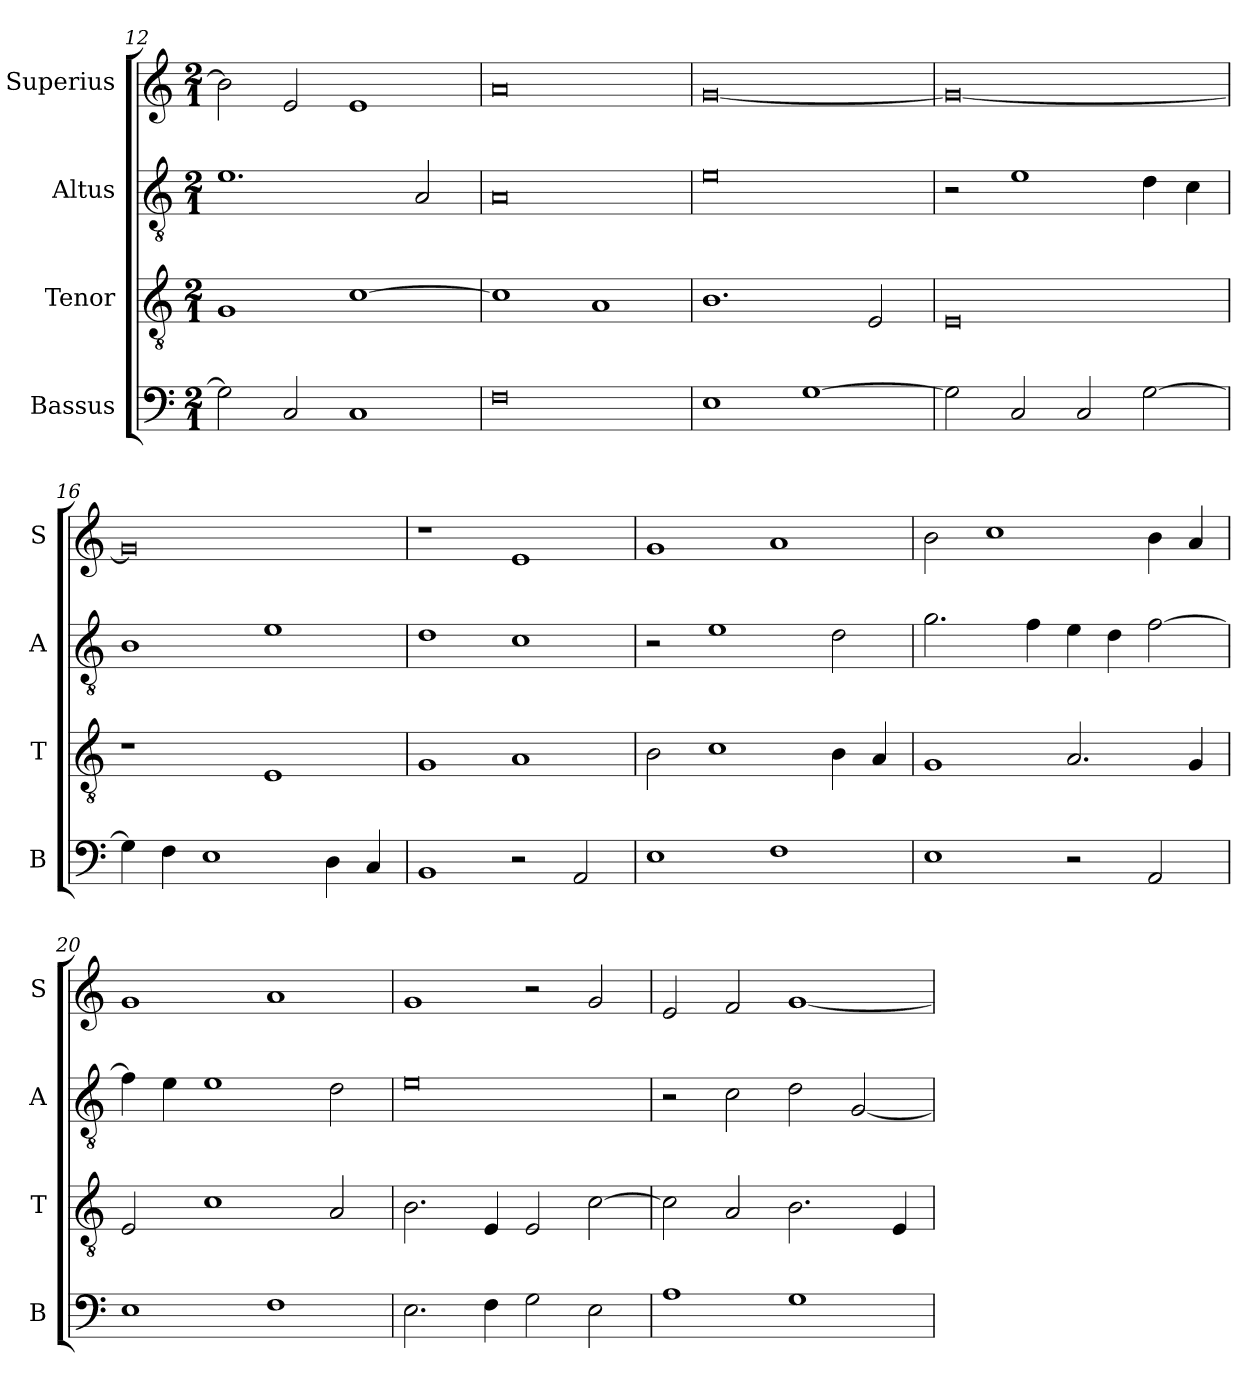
**kern	**kern	**kern	**kern
*part4	*part3	*part2	*part1
*staff4	*staff3	*staff2	*staff1
*I"Bassus	*I"Tenor	*I"Altus	*I"Superius
*I'B	*I'T	*I'A	*I'S
*clefF4	*clefGv2	*clefGv2	*clefG2
*k[]	*k[]	*k[]	*k[]
*M2/1	*M2/1	*M2/1	*M2/1
=12	=12	=12	=12
2G\]	1G	1.e	2b\]
2C/	.	.	2e/
1C	[1c	.	1e
.	.	2A/	.
=13	=13	=13	=13
0F	1c]	0A	0a
.	1A	.	.
=14	=14	=14	=14
1E	1.B	0e	[0g
[1G	.	.	.
.	2E/	.	.
=15	=15	=15	=15
2G\]	0E	2r	0g_
2C/	.	1e	.
2C/	.	.	.
[2G\	.	4d\	.
.	.	4c\	.
=16	=16	=16	=16
4G\]	1r	1B	0g]
4F\	.	.	.
1E	.	.	.
.	1E	1e	.
4D\	.	.	.
4C/	.	.	.
=17	=17	=17	=17
1BB	1G	1d	1r
2r	1A	1c	1e
2AA/	.	.	.
=18	=18	=18	=18
1E	2B\	2r	1g
.	1c	1e	.
1F	.	.	1a
.	4B\	2d\	.
.	4A/	.	.
=19	=19	=19	=19
1E	1G	2.g\	2b\
.	.	.	1cc
.	.	4f\	.
2r	2.A/	4e\	.
.	.	4d\	.
2AA/	.	[2f\	4b\
.	4G/	.	4a/
=20	=20	=20	=20
1E	2E/	4f\]	1g
.	.	4e\	.
.	1c	1e	.
1F	.	.	1a
.	2A/	2d\	.
=21	=21	=21	=21
2.E\	2.B\	0e	1g
4F\	4E/	.	.
2G\	2E/	.	2r
2E\	[2c\	.	2g/
=22	=22	=22	=22
1A	2c\]	2r	2e/
.	2A/	2c\	2f/
1G	2.B\	2d\	[1g
.	.	[2G/	.
.	4E/	.	.
=	=	=	=
*-	*-	*-	*-
